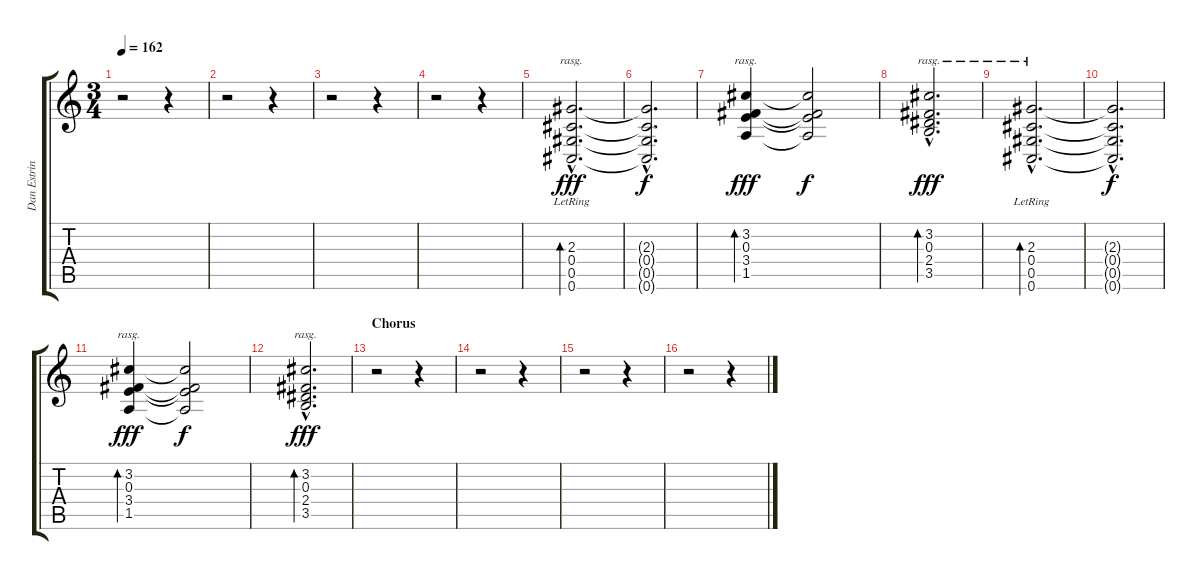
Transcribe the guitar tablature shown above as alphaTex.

\track ("Dan Estrin (2°Guitar)" "Dan Estrin") {instrument acousticguitarsteel}
\staff {score tabs}
\tuning (Eb4 Bb3 Gb3 Db3 Ab2 Db2) {hide}
\ts (3 4)
\tempo 162
\clef g2
\ks c
r.2{dy fff} r.4 |
r.2 r.4 |
r.2 r.4 |
r.2 r.4 |
(2.3{hac lr} 0.4{hac lr} 0.5{hac lr} 0.6{hac lr}).2{d bd 240 rasg ii} |
(2.3{hac t} 0.4{hac t} 0.5{hac t} 0.6{hac t}).2{d dy f} |
(3.2 0.3 3.4 1.5).4{bd 240 rasg ii dy fff} (3.2{t} 0.3{t} 3.4{t} 1.5{t}).2{dy f} |
(3.2{hac} 0.3{hac} 2.4{hac} 3.5{hac}).2{d bd 240 rasg ii dy fff} |
(2.3{hac lr} 0.4{hac lr} 0.5{hac lr} 0.6{hac lr}).2{d bd 240 rasg ii} |
(2.3{hac t} 0.4{hac t} 0.5{hac t} 0.6{hac t}).2{d dy f} |
(3.2 0.3 3.4 1.5).4{bd 240 rasg ii dy fff} (3.2{t} 0.3{t} 3.4{t} 1.5{t}).2{dy f} |
(3.2{hac} 0.3{hac} 2.4{hac} 3.5{hac}).2{d bd 240 rasg ii dy fff} |
\section ("" "Chorus")
r.2 r.4 |
r.2 r.4 |
r.2 r.4 |
r.2 r.4
